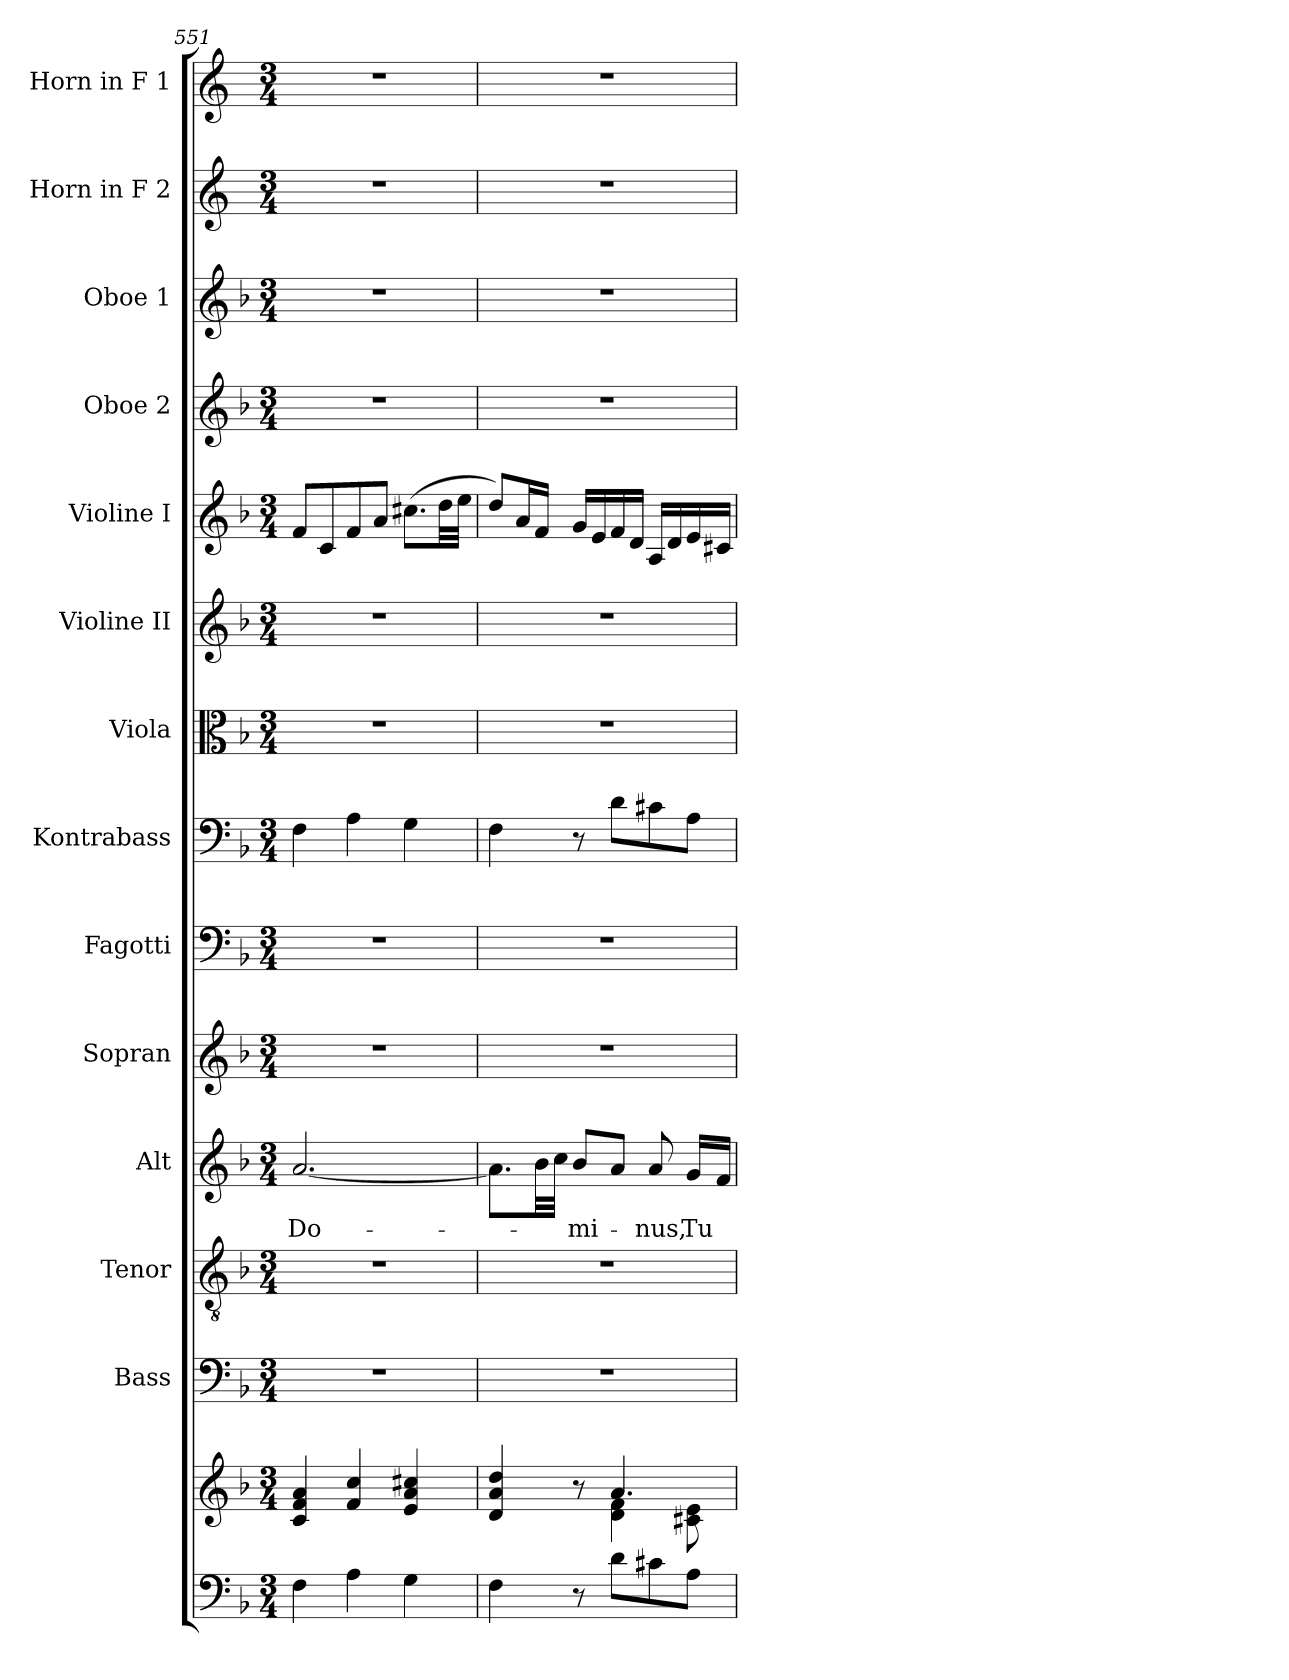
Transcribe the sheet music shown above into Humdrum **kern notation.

**kern	**kern	**kern	**kern	**kern	**text	**kern	**kern	**kern	**kern	**kern	**kern	**kern	**kern	**kern	**kern
*part14	*part14	*part13	*part12	*part11	*part11	*part10	*part9	*part8	*part7	*part6	*part5	*part4	*part3	*part2	*part1
*staff15	*staff14	*staff13	*staff12	*staff11	*staff11	*staff10	*staff9	*staff8	*staff7	*staff6	*staff5	*staff4	*staff3	*staff2	*staff1
*	*	*I"Bass	*I"Tenor	*I"Alt	*	*I"Sopran	*I"Fagotti	*I"Kontrabass	*I"Viola	*I"Violine II	*I"Violine I	*I"Oboe 2	*I"Oboe 1	*I"Horn in F 2	*I"Horn in F 1
*	*	*I'B.	*I'T.	*I'A.	*	*I'S.	*I'Fg.	*I'Kb.	*I'Vla.	*I'Vl. II	*I'Vl. I	*I'Ob. 2	*I'Ob. 1	*	*
!!LO:PB:g=z
*clefF4	*clefG2	*clefF4	*clefGv2	*clefG2	*	*clefG2	*clefF4	*clefF4	*clefC3	*clefG2	*clefG2	*clefG2	*clefG2	*clefG2	*clefG2
*	*	*	*	*	*	*	*	*ITrd7c12	*	*	*	*	*	*ITrd4c7	*ITrd4c7
*k[b-]	*k[b-]	*k[b-]	*k[b-]	*k[b-]	*	*k[b-]	*k[b-]	*k[b-]	*k[b-]	*k[b-]	*k[b-]	*k[b-]	*k[b-]	*k[b-]	*k[b-]
*F:	*F:	*F:	*F:	*F:	*	*F:	*F:	*F:	*F:	*F:	*F:	*F:	*F:	*F:	*F:
*M3/4	*M3/4	*M3/4	*M3/4	*M3/4	*	*M3/4	*M3/4	*M3/4	*M3/4	*M3/4	*M3/4	*M3/4	*M3/4	*M3/4	*M3/4
=551	=551	=551	=551	=551	=551	=551	=551	=551	=551	=551	=551	=551	=551	=551	=551
!	!	!	!	!	!LO:LY:b	!	!	!	!	!	!	!	!	!	!
4F\	4c/ 4f/ 4a/	2.r	2.r	[2.a/	Do-	2.r	2.r	4FF\	2.r	2.r	8f/L	2.r	2.r	2.r	2.r
.	.	.	.	.	.	.	.	.	.	.	8c/	.	.	.	.
4A\	4f/ 4cc/	.	.	.	.	.	.	4AA\	.	.	8f/	.	.	.	.
.	.	.	.	.	.	.	.	.	.	.	8a/J	.	.	.	.
4G\	4e/ 4a/ 4cc#X/	.	.	.	.	.	.	4GG\	.	.	(>8.cc#X\L	.	.	.	.
.	.	.	.	.	.	.	.	.	.	.	32dd\LL	.	.	.	.
.	.	.	.	.	.	.	.	.	.	.	32ee\JJJ	.	.	.	.
=552	=552	=552	=552	=552	=552	=552	=552	=552	=552	=552	=552	=552	=552	=552	=552
*	*^	*	*	*	*	*	*	*	*	*	*	*	*	*	*
4F\	4d/ 4a/ 4dd/	4.ryy	2.r	2.r	8.a\L]	.	2.r	2.r	4FF\	2.r	2.r	8dd/L)	2.r	2.r	2.r	2.r
.	.	.	.	.	.	.	.	.	.	.	.	16a/L	.	.	.	.
.	.	.	.	.	32b-\LL	.	.	.	.	.	.	16f/JJ	.	.	.	.
.	.	.	.	.	32cc\JJJ	.	.	.	.	.	.	.	.	.	.	.
!	!	!	!	!	!	!LO:LY:b	!	!	!	!	!	!	!	!	!	!
8r	8r	.	.	.	8b-/L	-mi-	.	.	8r	.	.	16g/LL	.	.	.	.
.	.	.	.	.	.	.	.	.	.	.	.	16e/	.	.	.	.
8d\L	4.a/	4d\ 4f\	.	.	8a/J	.	.	.	8D\L	.	.	16f/	.	.	.	.
.	.	.	.	.	.	.	.	.	.	.	.	16d/JJ	.	.	.	.
!	!	!	!	!	!	!LO:LY:b	!	!	!	!	!	!	!	!	!	!
8c#X\	.	.	.	.	8a/	-nus,	.	.	8C#X\	.	.	16A/LL	.	.	.	.
.	.	.	.	.	.	.	.	.	.	.	.	16d/	.	.	.	.
!	!	!	!	!	!	!LO:LY:b	!	!	!	!	!	!	!	!	!	!
8A\J	.	8c#X\ 8e\	.	.	16g/LL	Tu	.	.	8AA\J	.	.	16e/	.	.	.	.
.	.	.	.	.	16f/JJ	.	.	.	.	.	.	16c#X/JJ	.	.	.	.
*	*v	*v	*	*	*	*	*	*	*	*	*	*	*	*	*	*
=	=	=	=	=	=	=	=	=	=	=	=	=	=	=	=
*-	*-	*-	*-	*-	*-	*-	*-	*-	*-	*-	*-	*-	*-	*-	*-
